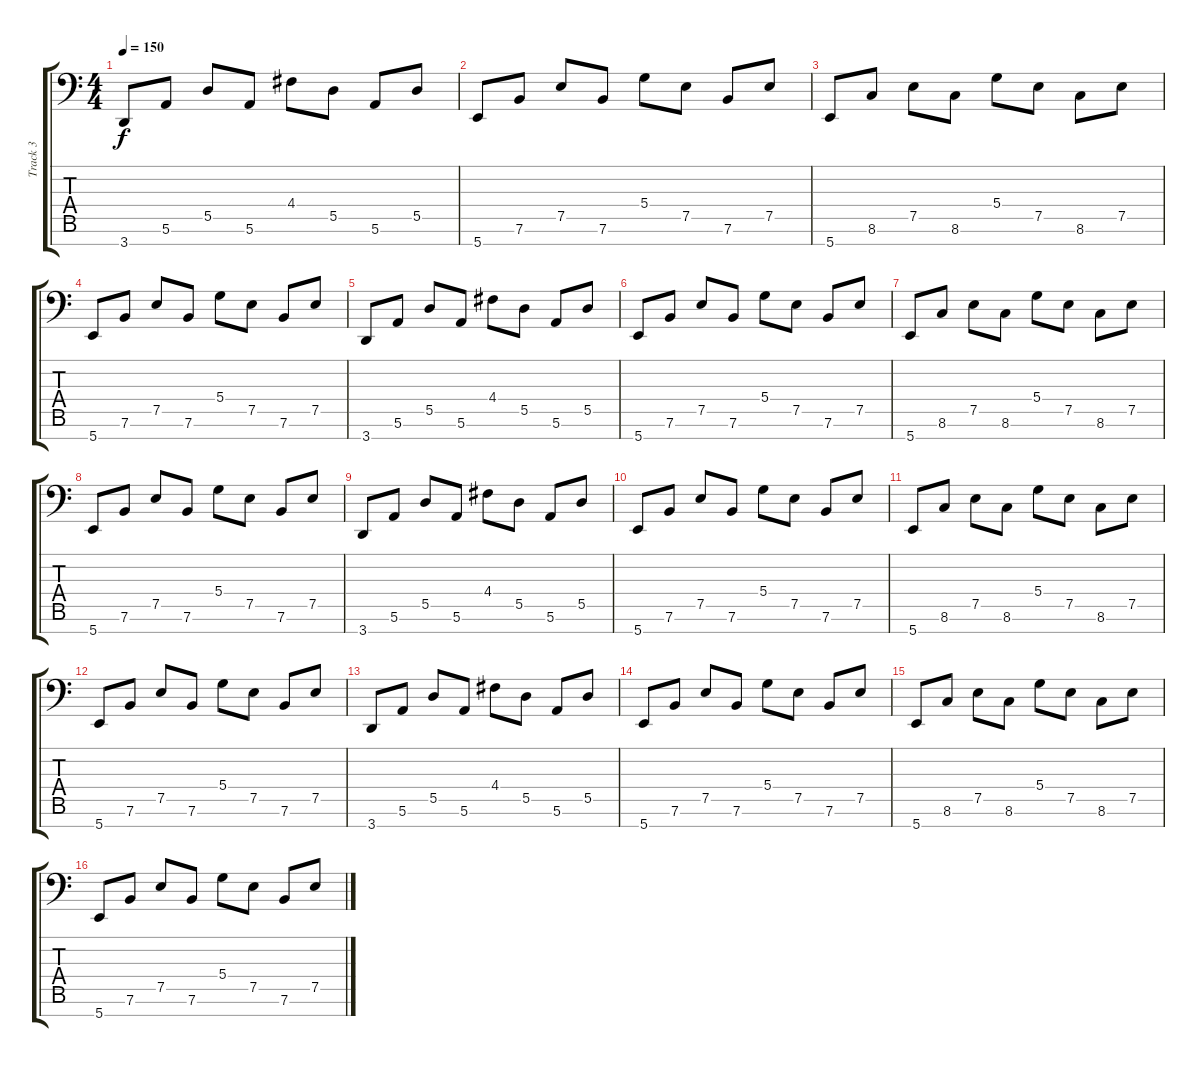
\track ("Track 3" "Track 3") {instrument electricbasspick}
\staff {score tabs}
\tuning (E3 B2 G2 D2 A1 E1 B0) {hide}
\ts (4 4)
\tempo 150
\clef f4
\ks c
3.7.8{dy f} 5.6.8 5.5.8 5.6.8 4.4.8 5.5.8 5.6.8 5.5.8 |
5.7.8 7.6.8 7.5.8 7.6.8 5.4.8 7.5.8 7.6.8 7.5.8 |
5.7.8 8.6.8 7.5.8 8.6.8 5.4.8 7.5.8 8.6.8 7.5.8 |
5.7.8 7.6.8 7.5.8 7.6.8 5.4.8 7.5.8 7.6.8 7.5.8 |
3.7.8 5.6.8 5.5.8 5.6.8 4.4.8 5.5.8 5.6.8 5.5.8 |
5.7.8 7.6.8 7.5.8 7.6.8 5.4.8 7.5.8 7.6.8 7.5.8 |
5.7.8 8.6.8 7.5.8 8.6.8 5.4.8 7.5.8 8.6.8 7.5.8 |
5.7.8 7.6.8 7.5.8 7.6.8 5.4.8 7.5.8 7.6.8 7.5.8 |
3.7.8 5.6.8 5.5.8 5.6.8 4.4.8 5.5.8 5.6.8 5.5.8 |
5.7.8 7.6.8 7.5.8 7.6.8 5.4.8 7.5.8 7.6.8 7.5.8 |
5.7.8 8.6.8 7.5.8 8.6.8 5.4.8 7.5.8 8.6.8 7.5.8 |
5.7.8 7.6.8 7.5.8 7.6.8 5.4.8 7.5.8 7.6.8 7.5.8 |
3.7.8 5.6.8 5.5.8 5.6.8 4.4.8 5.5.8 5.6.8 5.5.8 |
5.7.8 7.6.8 7.5.8 7.6.8 5.4.8 7.5.8 7.6.8 7.5.8 |
5.7.8 8.6.8 7.5.8 8.6.8 5.4.8 7.5.8 8.6.8 7.5.8 |
5.7.8 7.6.8 7.5.8 7.6.8 5.4.8 7.5.8 7.6.8 7.5.8
